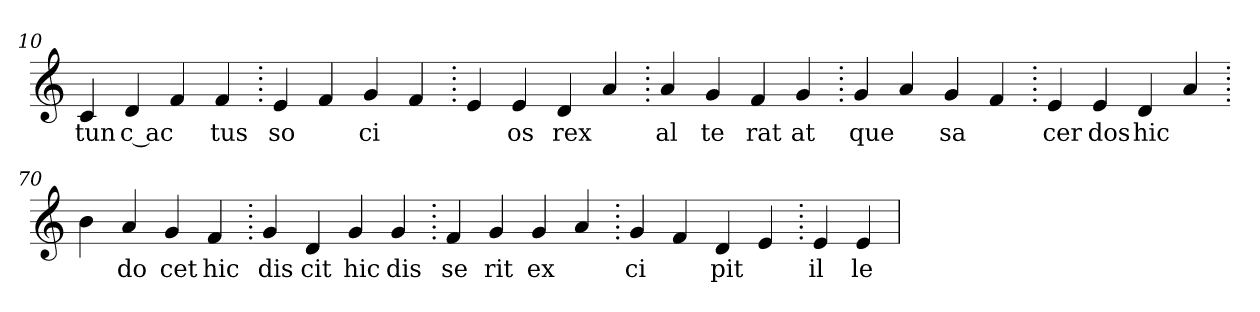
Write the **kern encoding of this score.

**kern	**text
*part1	*part1
*staff1	*staff1
*clefG2	*
=10.	=10.
4c	tun
4d	c ac
4f	.
4f	tus
=20.	=20.
4e	so
4f	.
4g	ci
4f	.
=30.	=30.
4e	.
4e	os
4d	rex
4a	.
=40.	=40.
4a	al
4g	te
4f	rat
4g	at
=50.	=50.
4g	que
4a	.
4g	sa
4f	.
=60.	=60.
4e	cer
4e	dos
4d	hic
4a	.
=70.	=70.
4b	.
4a	do
4g	cet
4f	hic
=80.	=80.
4g	dis
4d	cit
4g	hic
4g	dis
=90.	=90.
4f	se
4g	rit
4g	ex
4a	.
=100.	=100.
4g	ci
4f	.
4d	pit
4e	.
=110.	=110.
4e	il
4e	le
=	=
*-	*-
